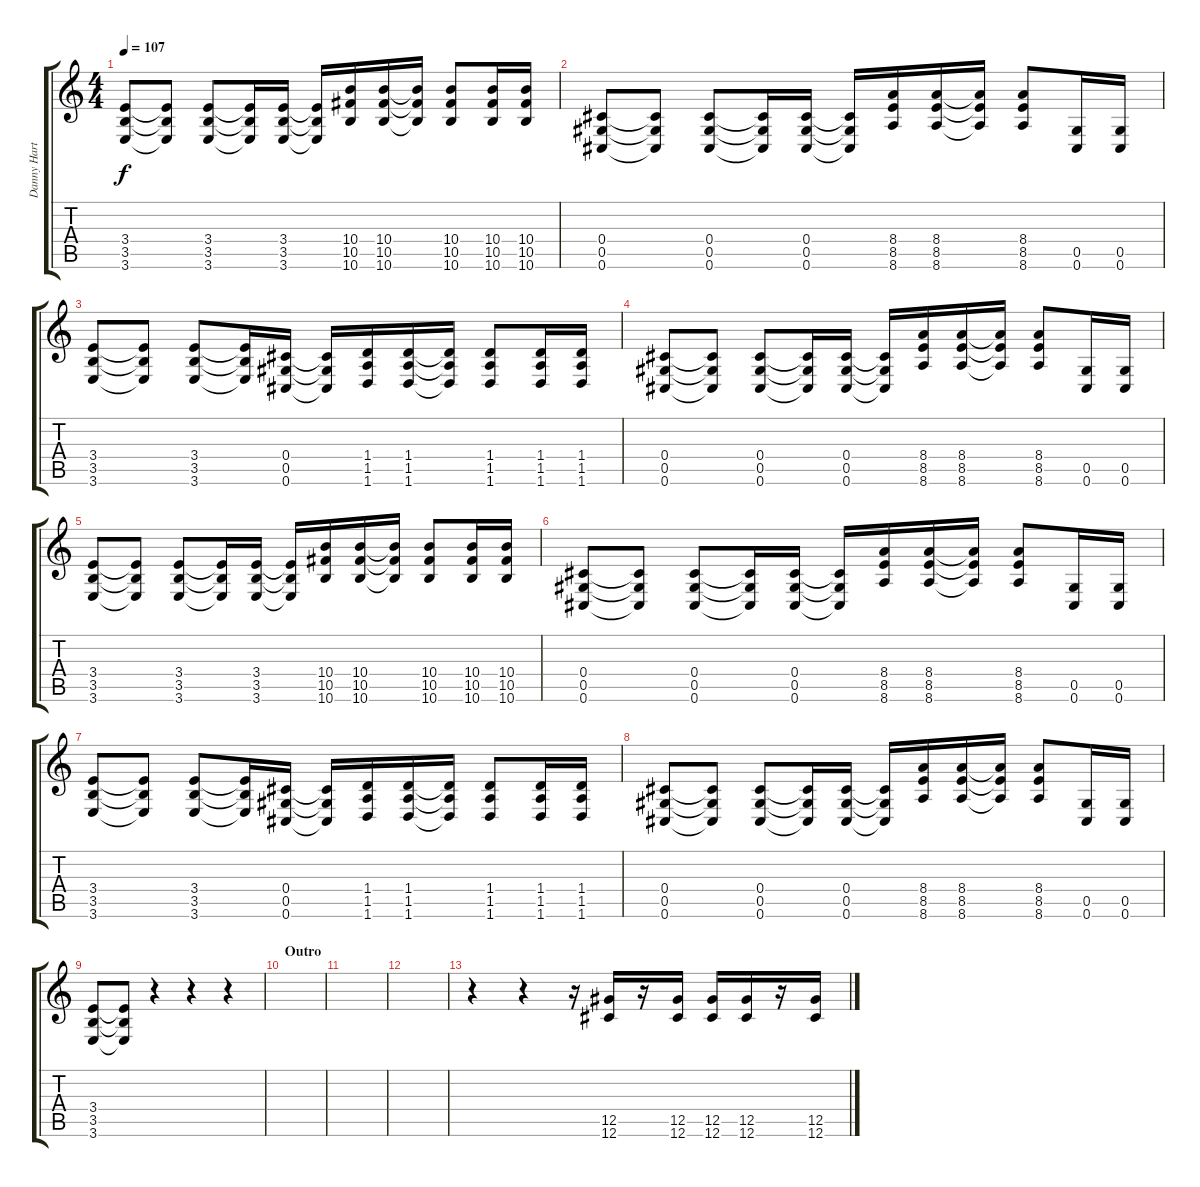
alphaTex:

\track ("Danny Hartwell (Chorus Guitar)" "Danny Hart") {instrument distortionguitar}
\staff {score tabs}
\tuning (Eb4 Bb3 Gb3 Db3 Ab2 Db2) {hide}
\ts (4 4)
\tempo 107
\clef g2
\ks c
(3.4 3.5 3.6).8{dy f} (3.4{t} 3.5{t} 3.6{t}).8 (3.4 3.5 3.6).8 (3.4{t} 3.5{t} 3.6{t}).16 (3.4 3.5 3.6).16 (3.4{t} 3.5{t} 3.6{t}).16 (10.4 10.5 10.6).16 (10.4 10.5 10.6).16 (10.4{t} 10.5{t} 10.6{t}).16 (10.4 10.5 10.6).8 (10.4 10.5 10.6).16 (10.4 10.5 10.6).16 |
(0.4 0.5 0.6).8 (0.4{t} 0.5{t} 0.6{t}).8 (0.4 0.5 0.6).8 (0.4{t} 0.5{t} 0.6{t}).16 (0.4 0.5 0.6).16 (0.4{t} 0.5{t} 0.6{t}).16 (8.4 8.5 8.6).16 (8.4 8.5 8.6).16 (8.4{t} 8.5{t} 8.6{t}).16 (8.4 8.5 8.6).8 (0.5 0.6).16 (0.5 0.6).16 |
(3.4 3.5 3.6).8 (3.4{t} 3.5{t} 3.6{t}).8 (3.4 3.5 3.6).8 (3.4{t} 3.5{t} 3.6{t}).16 (0.4 0.5 0.6).16 (0.4{t} 0.5{t} 0.6{t}).16 (1.4 1.5 1.6).16 (1.4 1.5 1.6).16 (1.4{t} 1.5{t} 1.6{t}).16 (1.4 1.5 1.6).8 (1.4 1.5 1.6).16 (1.4 1.5 1.6).16 |
(0.4 0.5 0.6).8 (0.4{t} 0.5{t} 0.6{t}).8 (0.4 0.5 0.6).8 (0.4{t} 0.5{t} 0.6{t}).16 (0.4 0.5 0.6).16 (0.4{t} 0.5{t} 0.6{t}).16 (8.4 8.5 8.6).16 (8.4 8.5 8.6).16 (8.4{t} 8.5{t} 8.6{t}).16 (8.4 8.5 8.6).8 (0.5 0.6).16 (0.5 0.6).16 |
(3.4 3.5 3.6).8 (3.4{t} 3.5{t} 3.6{t}).8 (3.4 3.5 3.6).8 (3.4{t} 3.5{t} 3.6{t}).16 (3.4 3.5 3.6).16 (3.4{t} 3.5{t} 3.6{t}).16 (10.4 10.5 10.6).16 (10.4 10.5 10.6).16 (10.4{t} 10.5{t} 10.6{t}).16 (10.4 10.5 10.6).8 (10.4 10.5 10.6).16 (10.4 10.5 10.6).16 |
(0.4 0.5 0.6).8 (0.4{t} 0.5{t} 0.6{t}).8 (0.4 0.5 0.6).8 (0.4{t} 0.5{t} 0.6{t}).16 (0.4 0.5 0.6).16 (0.4{t} 0.5{t} 0.6{t}).16 (8.4 8.5 8.6).16 (8.4 8.5 8.6).16 (8.4{t} 8.5{t} 8.6{t}).16 (8.4 8.5 8.6).8 (0.5 0.6).16 (0.5 0.6).16 |
(3.4 3.5 3.6).8 (3.4{t} 3.5{t} 3.6{t}).8 (3.4 3.5 3.6).8 (3.4{t} 3.5{t} 3.6{t}).16 (0.4 0.5 0.6).16 (0.4{t} 0.5{t} 0.6{t}).16 (1.4 1.5 1.6).16 (1.4 1.5 1.6).16 (1.4{t} 1.5{t} 1.6{t}).16 (1.4 1.5 1.6).8 (1.4 1.5 1.6).16 (1.4 1.5 1.6).16 |
(0.4 0.5 0.6).8 (0.4{t} 0.5{t} 0.6{t}).8 (0.4 0.5 0.6).8 (0.4{t} 0.5{t} 0.6{t}).16 (0.4 0.5 0.6).16 (0.4{t} 0.5{t} 0.6{t}).16 (8.4 8.5 8.6).16 (8.4 8.5 8.6).16 (8.4{t} 8.5{t} 8.6{t}).16 (8.4 8.5 8.6).8 (0.5 0.6).16 (0.5 0.6).16 |
(3.4 3.5 3.6).8 (3.4{t} 3.5{t} 3.6{t}).8 r.4 r.4 r.4 |
\section ("" "Outro")
|
|
|
r.4{instrument overdrivenguitar} r.4 r.16 (12.5 12.6).16 r.16 (12.5 12.6).16 (12.5 12.6).16 (12.5 12.6).16 r.16 (12.5 12.6).16
